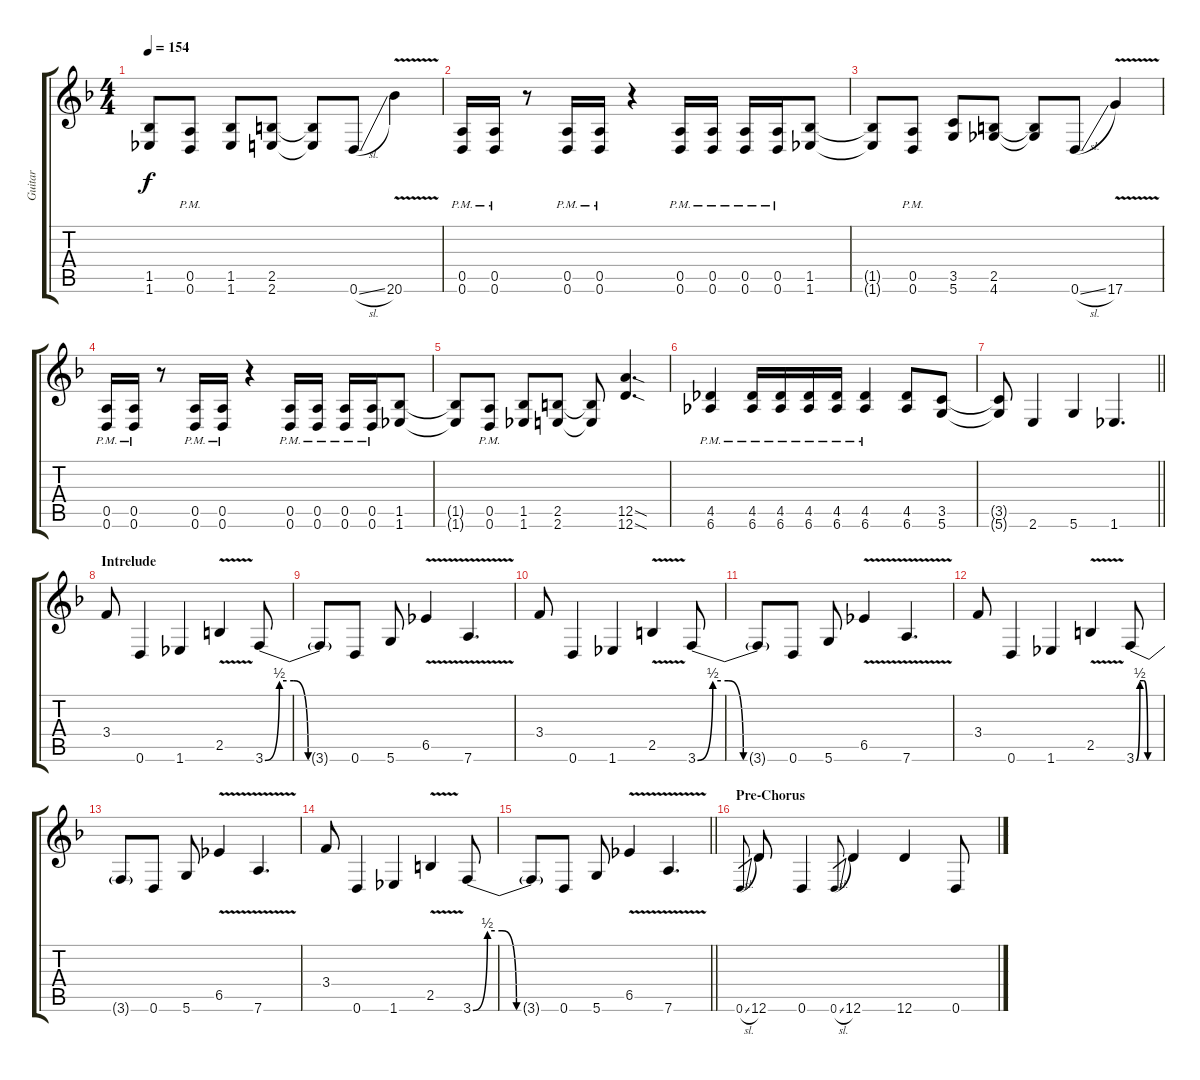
\track ("Guitar" "Guitar") {instrument distortionguitar}
\staff {score tabs}
\tuning (E4 B3 G3 D3 A2 D2) {hide}
\ts (4 4)
\tempo 154
\clef g2
\ks dminor
(1.5{t} 1.6{t}).8{dy f} (0.5{pm} 0.6{pm}).8 (1.5 1.6).8 (2.5 2.6).8 (2.5{t} 2.6{t}).8 0.6{sl}.8 20.6{v}.4 |
(0.5{pm} 0.6{pm}).16 (0.5{pm} 0.6{pm}).16 r.8 (0.5{pm} 0.6{pm}).16 (0.5{pm} 0.6{pm}).16 r.4 (0.5{pm} 0.6{pm}).16 (0.5{pm} 0.6{pm}).16 (0.5{pm} 0.6{pm}).16 (0.5{pm} 0.6{pm}).16 (1.5 1.6).8 |
(1.5{t} 1.6{t}).8 (0.5{pm} 0.6{pm}).8 (3.5 5.6).8 (2.5 4.6).8 (2.5{t} 4.6{t}).8 0.6{sl}.8 17.6{v}.4 |
(0.5{pm} 0.6{pm}).16 (0.5{pm} 0.6{pm}).16 r.8 (0.5{pm} 0.6{pm}).16 (0.5{pm} 0.6{pm}).16 r.4 (0.5{pm} 0.6{pm}).16 (0.5{pm} 0.6{pm}).16 (0.5{pm} 0.6{pm}).16 (0.5{pm} 0.6{pm}).16 (1.5 1.6).8 |
(1.5{t} 1.6{t}).8 (0.5{pm} 0.6{pm}).8 (1.5 1.6).8 (2.5 2.6).8 (2.5{t} 2.6{t}).8 (12.5{sod} 12.6{sod}).4{d} |
(4.5{pm} 6.6{pm}).4 (4.5{pm} 6.6{pm}).16 (4.5{pm} 6.6{pm}).16 (4.5{pm} 6.6{pm}).16 (4.5{pm} 6.6{pm}).16 (4.5{pm} 6.6{pm}).4 (4.5 6.6).8 (3.5 5.6).8 |
\barLineRight lightlight
(3.5{t} 5.6{t}).8 2.6.4 5.6.4 1.6.4{d} |
\section ("" "Intrelude")
3.4.8{volume 11} 0.6.4 1.6.4 2.5{v}.4 3.6{be (custom 0 0 10 2 20 2 30 0 60 0)}.8 |
3.6{t}.8 0.6.8 5.6.8 6.5{v}.4 7.6{v}.4{d} |
3.4.8 0.6.4 1.6.4 2.5{v}.4 3.6{be (custom 0 0 10 2 20 2 30 0 60 0)}.8 |
3.6{t}.8 0.6.8 5.6.8 6.5{v}.4 7.6{v}.4{d} |
3.4.8 0.6.4 1.6.4 2.5{v}.4 3.6{be (custom 0 0 10 2 20 2 30 0 60 0)}.8 |
3.6{t}.8 0.6.8 5.6.8 6.5{v}.4 7.6{v}.4{d} |
3.4.8 0.6.4 1.6.4 2.5{v}.4 3.6{be (custom 0 0 10 2 20 2 30 0 60 0)}.8 |
\barLineRight lightlight
3.6{t}.8 0.6.8 5.6.8 6.5{v}.4 7.6{v}.4{d} |
\section ("" "Pre-Chorus")
0.6{sl}.8{gr} 12.6.8{volume 12} 0.6.4 0.6{sl}.8{gr} 12.6.4 12.6.4 0.6.8
